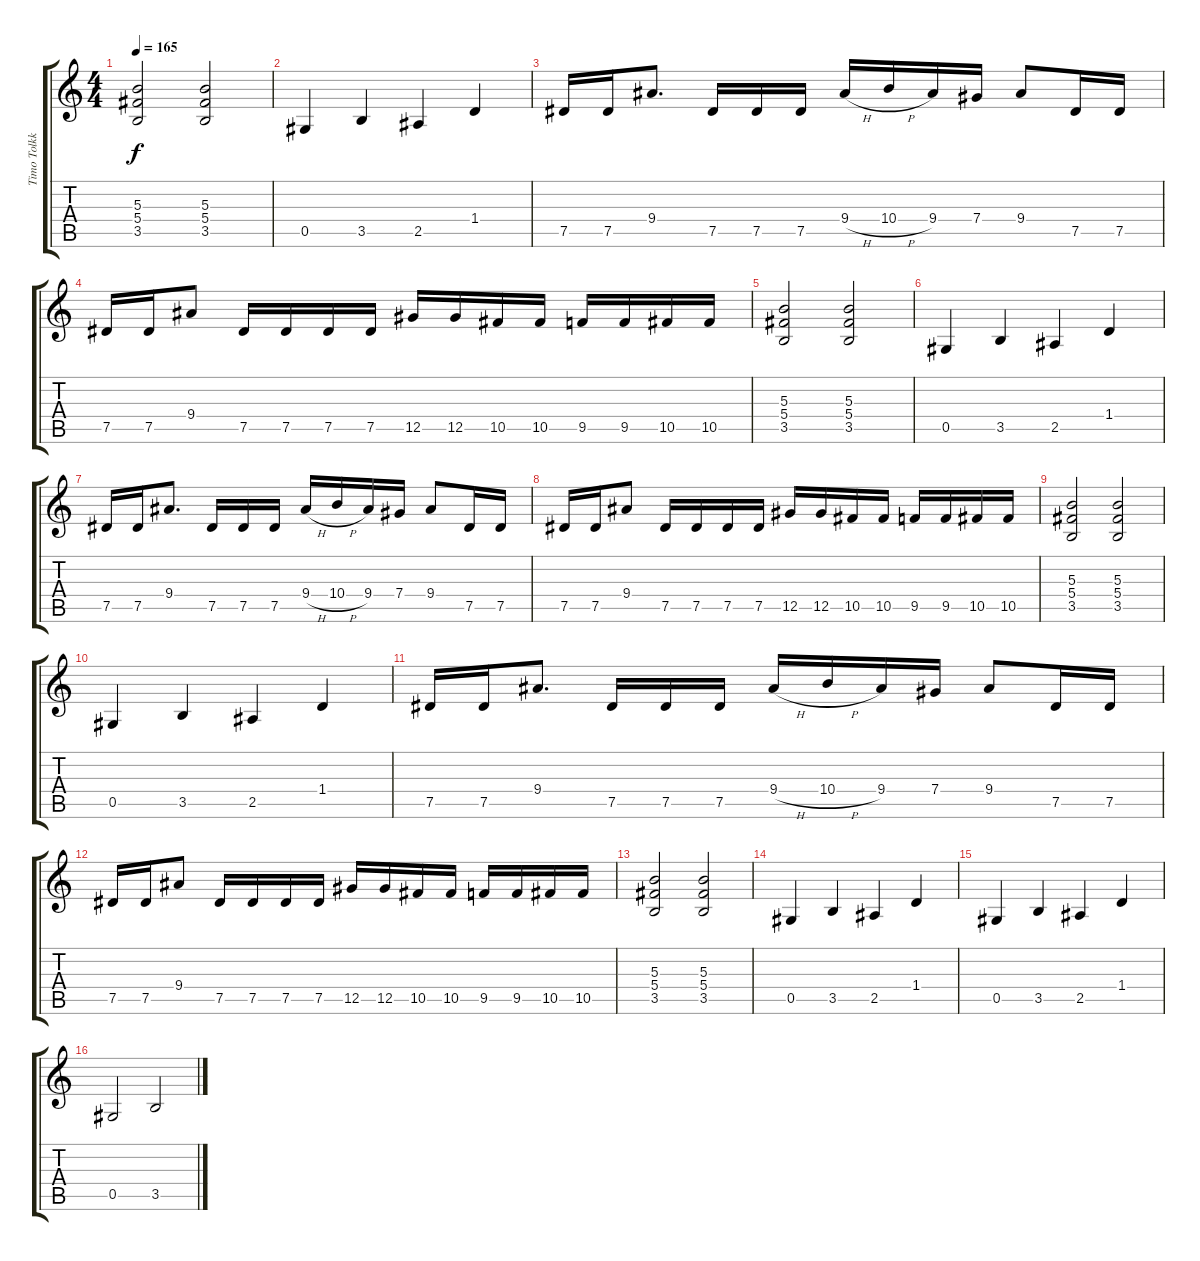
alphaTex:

\track ("Timo Tolkki" "Timo Tolkk") {instrument distortionguitar}
\staff {score tabs}
\tuning (Eb4 Bb3 Gb3 Db3 Ab2 Eb2) {hide}
\ts (4 4)
\tempo 165
\clef g2
\ks c
(5.3 5.4 3.5).2{dy f} (5.3 5.4 3.5).2 |
0.5.4 3.5.4 2.5.4 1.4.4 |
7.5.16 7.5.16 9.4.8{d} 7.5.16 7.5.16 7.5.16 9.4{h}.16 10.4{h}.16 9.4.16 7.4.16 9.4.8 7.5.16 7.5.16 |
7.5.16 7.5.16 9.4.8 7.5.16 7.5.16 7.5.16 7.5.16 12.5.16 12.5.16 10.5.16 10.5.16 9.5.16 9.5.16 10.5.16 10.5.16 |
(5.3 5.4 3.5).2 (5.3 5.4 3.5).2 |
0.5.4 3.5.4 2.5.4 1.4.4 |
7.5.16 7.5.16 9.4.8{d} 7.5.16 7.5.16 7.5.16 9.4{h}.16 10.4{h}.16 9.4.16 7.4.16 9.4.8 7.5.16 7.5.16 |
7.5.16 7.5.16 9.4.8 7.5.16 7.5.16 7.5.16 7.5.16 12.5.16 12.5.16 10.5.16 10.5.16 9.5.16 9.5.16 10.5.16 10.5.16 |
(5.3 5.4 3.5).2 (5.3 5.4 3.5).2 |
0.5.4 3.5.4 2.5.4 1.4.4 |
7.5.16 7.5.16 9.4.8{d} 7.5.16 7.5.16 7.5.16 9.4{h}.16 10.4{h}.16 9.4.16 7.4.16 9.4.8 7.5.16 7.5.16 |
7.5.16 7.5.16 9.4.8 7.5.16 7.5.16 7.5.16 7.5.16 12.5.16 12.5.16 10.5.16 10.5.16 9.5.16 9.5.16 10.5.16 10.5.16 |
(5.3 5.4 3.5).2 (5.3 5.4 3.5).2 |
0.5.4 3.5.4 2.5.4 1.4.4 |
0.5.4 3.5.4 2.5.4 1.4.4 |
0.5.2 3.5.2
